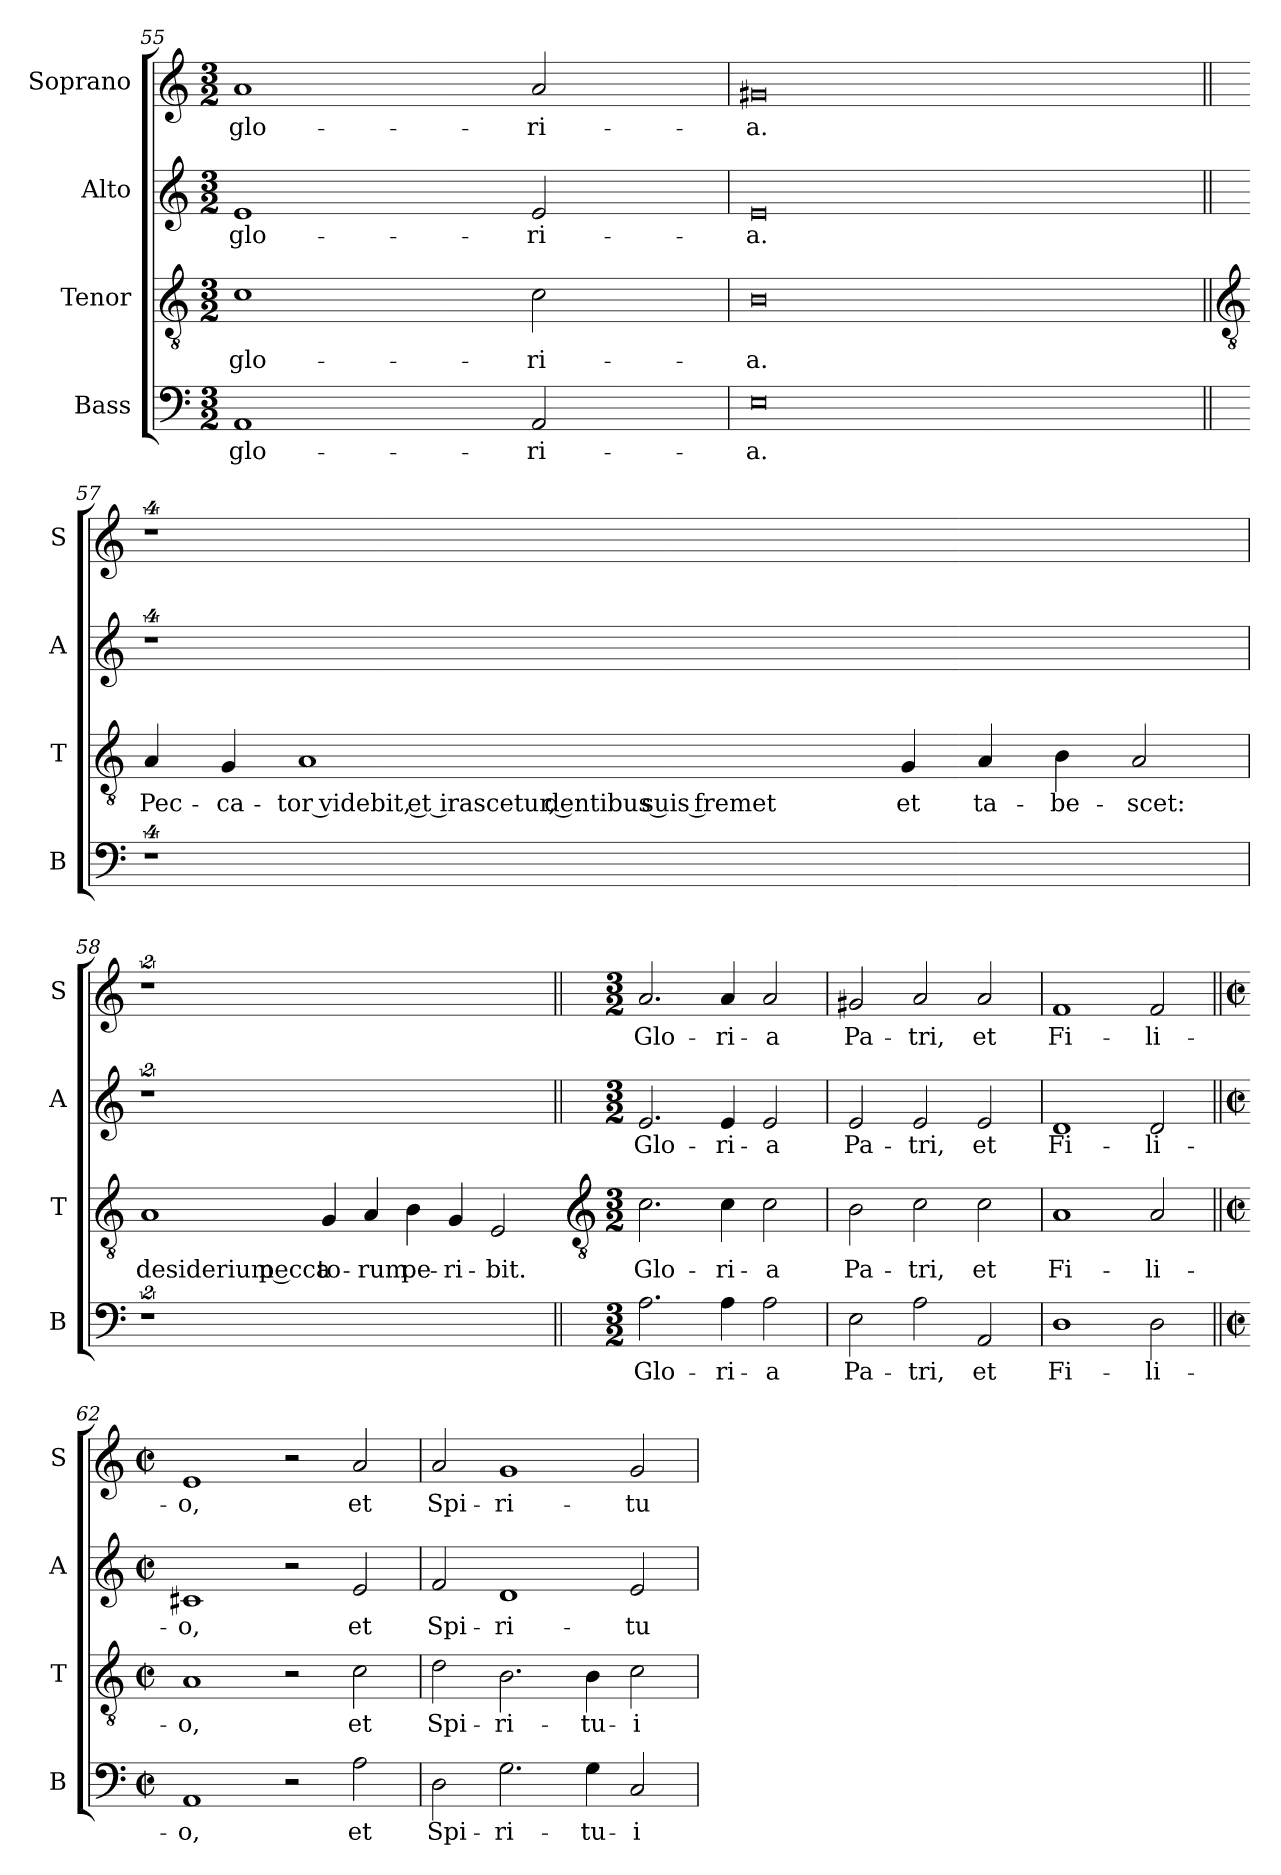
**kern	**text	**kern	**text	**kern	**text	**kern	**text
*part4	*part4	*part3	*part3	*part2	*part2	*part1	*part1
*staff4	*staff4	*staff3	*staff3	*staff2	*staff2	*staff1	*staff1
*I"Bass	*	*I"Tenor	*	*I"Alto	*	*I"Soprano	*
*I'B	*	*I'T	*	*I'A	*	*I'S	*
*clefF4	*	*clefGv2	*	*clefG2	*	*clefG2	*
*k[]	*	*k[]	*	*k[]	*	*k[]	*
*C:	*	*C:	*	*C:	*	*C:	*
*M3/2	*	*M3/2	*	*M3/2	*	*M3/2	*
=55	=55	=55	=55	=55	=55	=55	=55
!	!LO:LY:b	!	!LO:LY:b	!	!LO:LY:b	!	!LO:LY:b
1AA	glo-	1c	glo-	1e	glo-	1a	glo-
!	!LO:LY:b	!	!LO:LY:b	!	!LO:LY:b	!	!LO:LY:b
2AA	-ri-	2c	-ri-	2e	-ri-	2a	-ri-
=56	=56	=56	=56	=56	=56	=56	=56
!	!LO:LY:b	!	!LO:LY:b	!	!LO:LY:b	!	!LO:LY:b
0E	-a.	0B	-a.	0e	-a.	0g#X	-a.
!!LO:LB:g=z
=57||	=57||	=57||	=57||	=57||	=57||	=57||	=57||
*	*	*clefGv2	*	*	*	*	*
!	!	!	!LO:LY:b	!	!	!	!
4%11r	.	4A	Pec-	4%11r	.	4%11r	.
!	!	!	!LO:LY:b	!	!	!	!
.	.	4G	-ca-	.	.	.	.
!	!	!	!LO:LY:b	!	!	!	!
.	.	1A	-tor videbit, et irascetur, dentibus suis fremet	.	.	.	.
!	!	!	!LO:LY:b	!	!	!	!
.	.	4G	et	.	.	.	.
!	!	!	!LO:LY:b	!	!	!	!
.	.	4A	ta-	.	.	.	.
!	!	!	!LO:LY:b	!	!	!	!
.	.	4B	-be-	.	.	.	.
!	!	!	!LO:LY:b	!	!	!	!
.	.	2A	-scet:	.	.	.	.
=58	=58	=58	=58	=58	=58	=58	=58
!	!	!	!LO:LY:b	!	!	!	!
2%5r	.	1A	desiderium pecca-	2%5r	.	2%5r	.
!	!	!	!LO:LY:b	!	!	!	!
.	.	4G	-to-	.	.	.	.
!	!	!	!LO:LY:b	!	!	!	!
.	.	4A	-rum	.	.	.	.
!	!	!	!LO:LY:b	!	!	!	!
.	.	4B	pe-	.	.	.	.
!	!	!	!LO:LY:b	!	!	!	!
.	.	4G	-ri-	.	.	.	.
!	!	!	!LO:LY:b	!	!	!	!
.	.	2E	-bit.	.	.	.	.
!!LO:LB:g=z
=59||	=59||	=59-	=59||	=59||	=59||	=59||	=59||
*	*	*clefGv2	*	*	*	*	*
*k[]	*	*	*	*k[]	*	*k[]	*
*C:	*	*	*	*C:	*	*C:	*
*M3/2	*	*M3/2	*	*M3/2	*	*M3/2	*
!	!LO:LY:b	!	!LO:LY:b	!	!LO:LY:b	!	!LO:LY:b
2.A	Glo-	2.c	Glo-	2.e	Glo-	2.a	Glo-
!	!LO:LY:b	!	!LO:LY:b	!	!LO:LY:b	!	!LO:LY:b
4A	-ri-	4c	-ri-	4e	-ri-	4a	-ri-
!	!LO:LY:b	!	!LO:LY:b	!	!LO:LY:b	!	!LO:LY:b
2A	-a	2c	-a	2e	-a	2a	-a
=60	=60	=60	=60	=60	=60	=60	=60
!	!LO:LY:b	!	!LO:LY:b	!	!LO:LY:b	!	!LO:LY:b
2E	Pa-	2B	Pa-	2e	Pa-	2g#X	Pa-
!	!LO:LY:b	!	!LO:LY:b	!	!LO:LY:b	!	!LO:LY:b
2A	-tri,	2c	-tri,	2e	-tri,	2a	-tri,
!	!LO:LY:b	!	!LO:LY:b	!	!LO:LY:b	!	!LO:LY:b
2AA	et	2c	et	2e	et	2a	et
=61	=61	=61	=61	=61	=61	=61	=61
!	!LO:LY:b	!	!LO:LY:b	!	!LO:LY:b	!	!LO:LY:b
1D	Fi-	1A	Fi-	1d	Fi-	1f	Fi-
!	!LO:LY:b	!	!LO:LY:b	!	!LO:LY:b	!	!LO:LY:b
2D	-li-	2A	-li-	2d	-li-	2f	-li-
=62||	=62||	=62||	=62||	=62||	=62||	=62||	=62||
*M4/2	*	*M4/2	*	*M4/2	*	*M4/2	*
*met(c|)	*	*met(c|)	*	*met(c|)	*	*met(c|)	*
!	!LO:LY:b	!	!LO:LY:b	!	!LO:LY:b	!	!LO:LY:b
1AA	-o,	1A	-o,	1c#X	-o,	1e	-o,
2r	.	2r	.	2r	.	2r	.
!	!LO:LY:b	!	!LO:LY:b	!	!LO:LY:b	!	!LO:LY:b
2A	et	2c	et	2e	et	2a	et
=63	=63	=63	=63	=63	=63	=63	=63
!	!LO:LY:b	!	!LO:LY:b	!	!LO:LY:b	!	!LO:LY:b
2D	Spi-	2d	Spi-	2f	Spi-	2a	Spi-
!	!LO:LY:b	!	!LO:LY:b	!	!LO:LY:b	!	!LO:LY:b
2.G	-ri-	2.B	-ri-	1d	-ri-	1g	-ri-
!	!LO:LY:b	!	!LO:LY:b	!	!	!	!
4G	-tu-	4B	-tu-	.	.	.	.
!	!LO:LY:b	!	!LO:LY:b	!	!LO:LY:b	!	!LO:LY:b
2C	-i	2c	-i	2e	-tu-	2g	-tu-
=	=	=	=	=	=	=	=
*-	*-	*-	*-	*-	*-	*-	*-
